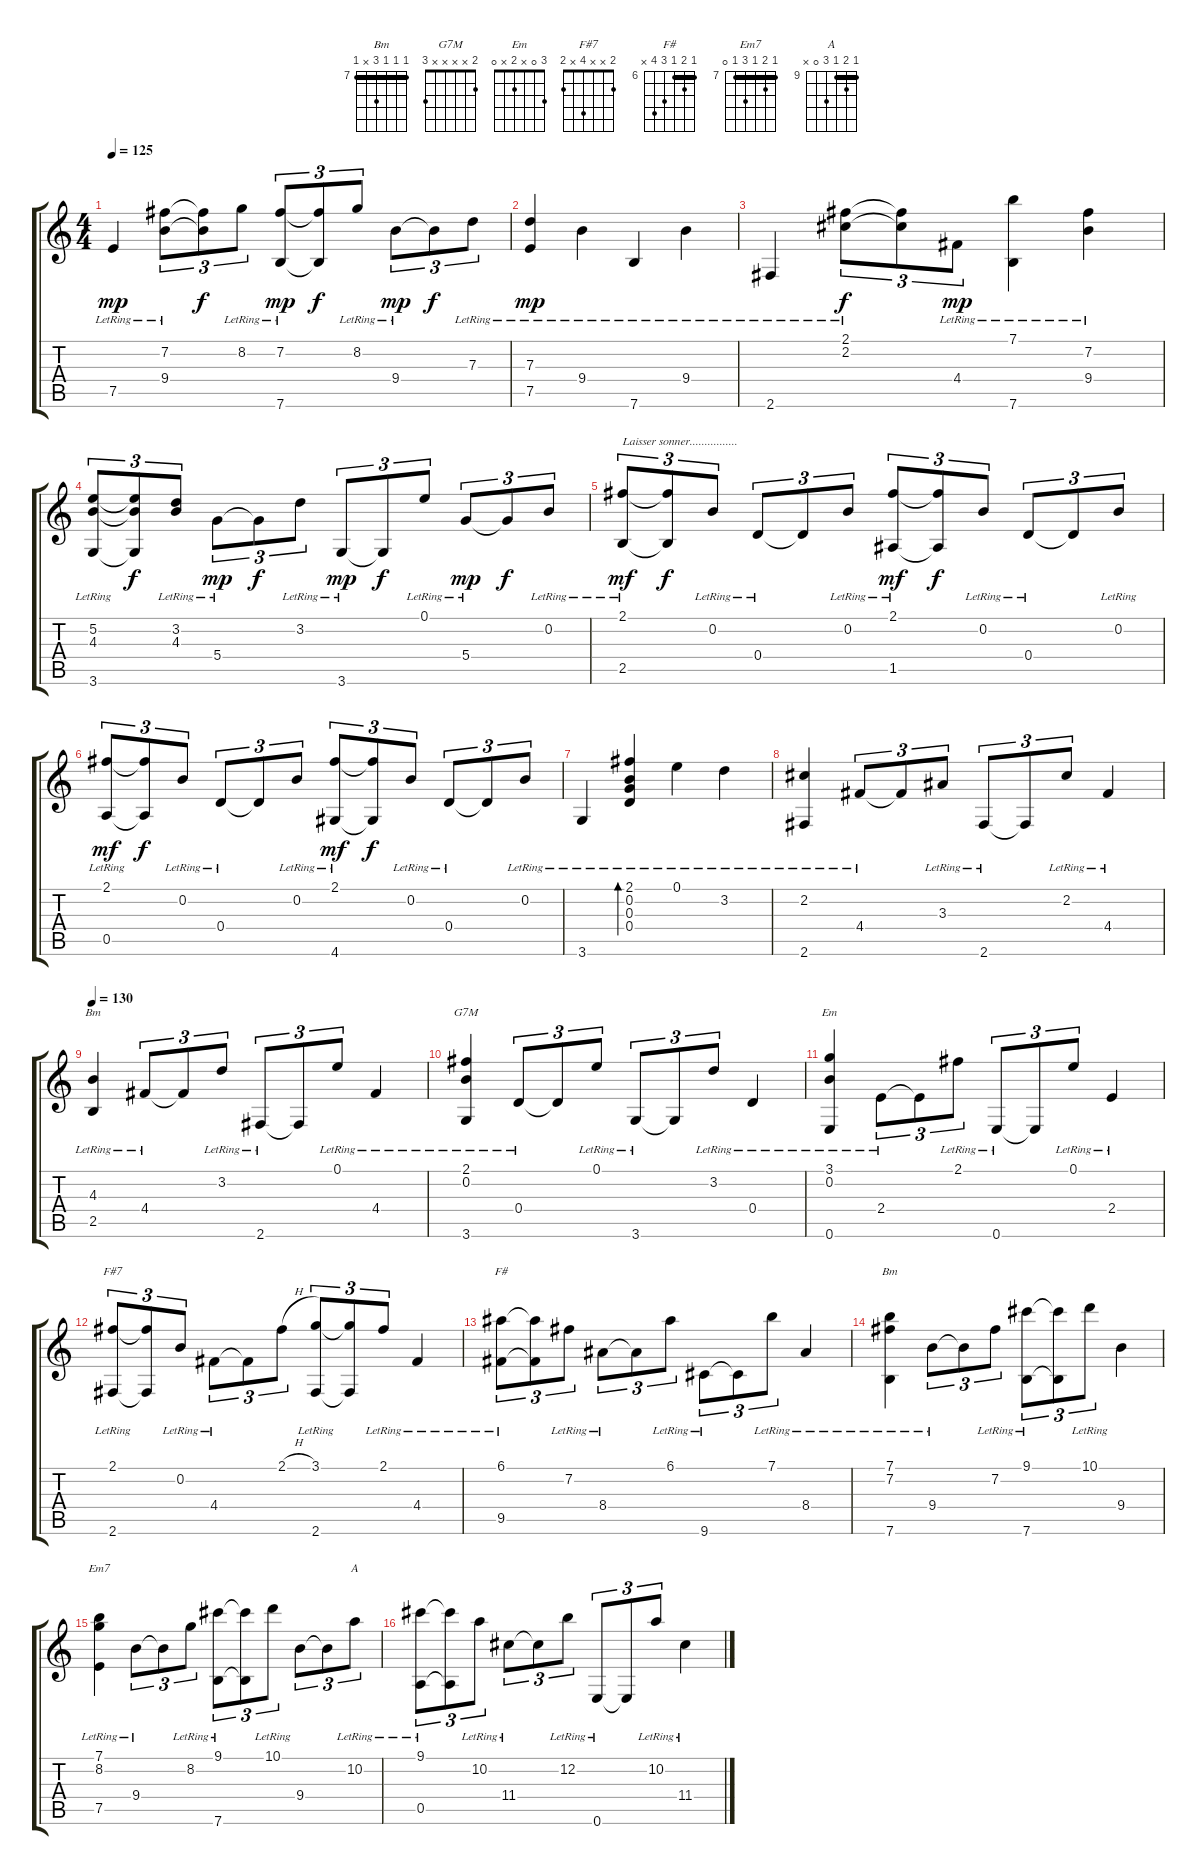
\track "" {instrument acousticguitarsteel}
\staff {score tabs}
\tuning (E4 B3 G3 D3 A2 E2) {hide}
\chord ("Bm" x 3 4 4 2 x)
\chord ("G7M" 2 x x x x 3)
\chord ("Em" 3 0 x 2 x 0)
\chord ("F#7" 2 x x 4 x 2)
\chord ("F#" 6 7 6 8 9 x) {firstfret 6 barre 6}
\chord ("Bm" 7 7 7 9 x 7) {firstfret 7 barre 7}
\chord ("Em7" 7 8 7 9 7 0) {firstfret 7 barre 7}
\chord ("A" 9 10 9 11 0 x) {firstfret 9 barre 9}
\ts (4 4)
\tempo 125
\clef g2
\ks c
7.5{lr}.4{dy mp} (7.2{lr} 9.4{lr}).8{tu (3 2)} (7.2{t} 9.4{t}).8{tu (3 2) dy f} 8.2{lr}.8{tu (3 2)} (7.2{lr} 7.6{lr}).8{tu (3 2) dy mp} (7.2{t} 7.6{t}).8{tu (3 2) dy f} 8.2{lr}.8{tu (3 2)} 9.4{lr}.8{tu (3 2) dy mp} 9.4{t}.8{tu (3 2) dy f} 7.3{lr}.8{tu (3 2)} |
(7.3{lr} 7.5{lr}).4{dy mp} 9.4{lr}.4 7.6{lr}.4 9.4{lr}.4 |
2.6{lr}.4 (2.1{lr} 2.2{lr}).8{tu (3 2) dy f} (2.1{t} 2.2{t}).8{tu (3 2)} 4.4{lr}.8{tu (3 2) dy mp} (7.1{lr} 7.6{lr}).4 (7.2{lr} 9.4{lr}).4 |
(5.2{lr} 4.3{lr} 3.6{lr}).8{tu (3 2)} (5.2{t} 4.3{t} 3.6{t}).8{tu (3 2) dy f} (3.2{lr} 4.3{lr}).8{tu (3 2)} 5.4{lr}.8{tu (3 2) dy mp} 5.4{t}.8{tu (3 2) dy f} 3.2{lr}.8{tu (3 2)} 3.6{lr}.8{tu (3 2) dy mp} 3.6{t}.8{tu (3 2) dy f} 0.1{lr}.8{tu (3 2)} 5.4{lr}.8{tu (3 2) dy mp} 5.4{t}.8{tu (3 2) dy f} 0.2{lr}.8{tu (3 2)} |
(2.1{lr} 2.5{lr}).8{tu (3 2) txt "Laisser sonner................" dy mf} (2.1{t} 2.5{t}).8{tu (3 2) dy f} 0.2{lr}.8{tu (3 2)} 0.4{lr}.8{tu (3 2)} 0.4{t}.8{tu (3 2)} 0.2{lr}.8{tu (3 2)} (2.1{lr} 1.5{lr}).8{tu (3 2) dy mf} (2.1{t} 1.5{t}).8{tu (3 2) dy f} 0.2{lr}.8{tu (3 2)} 0.4{lr}.8{tu (3 2)} 0.4{t}.8{tu (3 2)} 0.2{lr}.8{tu (3 2)} |
(2.1{lr} 0.5{lr}).8{tu (3 2) dy mf} (2.1{t} 0.5{t}).8{tu (3 2) dy f} 0.2{lr}.8{tu (3 2)} 0.4{lr}.8{tu (3 2)} 0.4{t}.8{tu (3 2)} 0.2{lr}.8{tu (3 2)} (2.1{lr} 4.6{lr}).8{tu (3 2) dy mf} (2.1{t} 4.6{t}).8{tu (3 2) dy f} 0.2{lr}.8{tu (3 2)} 0.4{lr}.8{tu (3 2)} 0.4{t}.8{tu (3 2)} 0.2{lr}.8{tu (3 2)} |
3.6{lr}.4 (2.1{lr} 0.2{lr} 0.3{lr} 0.4{lr}).4{bd 240} 0.1{lr}.4 3.2{lr}.4 |
(2.2{lr} 2.6{lr}).4 4.4{lr}.8{tu (3 2)} 4.4{t}.8{tu (3 2)} 3.3{lr}.8{tu (3 2)} 2.6{lr}.8{tu (3 2)} 2.6{t}.8{tu (3 2)} 2.2{lr}.8{tu (3 2)} 4.4{lr}.4 |
\tempo 130
(4.3{lr} 2.5{lr}).4{ch "Bm"} 4.4{lr}.8{tu (3 2)} 4.4{t}.8{tu (3 2)} 3.2{lr}.8{tu (3 2)} 2.6{lr}.8{tu (3 2)} 2.6{t}.8{tu (3 2)} 0.1{lr}.8{tu (3 2)} 4.4{lr}.4 |
(2.1{lr} 0.2{lr} 3.6{lr}).4{ch "G7M"} 0.4{lr}.8{tu (3 2)} 0.4{t}.8{tu (3 2)} 0.1{lr}.8{tu (3 2)} 3.6{lr}.8{tu (3 2)} 3.6{t}.8{tu (3 2)} 3.2{lr}.8{tu (3 2)} 0.4{lr}.4 |
(3.1{lr} 0.2{lr} 0.6{lr}).4{ch "Em"} 2.4{lr}.8{tu (3 2)} 2.4{t}.8{tu (3 2)} 2.1{lr}.8{tu (3 2)} 0.6{lr}.8{tu (3 2)} 0.6{t}.8{tu (3 2)} 0.1{lr}.8{tu (3 2)} 2.4{lr}.4 |
(2.1{lr} 2.6{lr}).8{tu (3 2) ch "F#7"} (2.1{t} 2.6{t}).8{tu (3 2)} 0.2{lr}.8{tu (3 2)} 4.4{lr}.8{tu (3 2)} 4.4{t}.8{tu (3 2)} 2.1{h}.8{tu (3 2)} (3.1{lr} 2.6{lr}).8{tu (3 2)} (3.1{t} 2.6{t}).8{tu (3 2)} 2.1{lr}.8{tu (3 2)} 4.4{lr}.4 |
(6.1{lr} 9.5{lr}).8{tu (3 2) ch "F#"} (6.1{t} 9.5{t}).8{tu (3 2)} 7.2{lr}.8{tu (3 2)} 8.4{lr}.8{tu (3 2)} 8.4{t}.8{tu (3 2)} 6.1{lr}.8{tu (3 2)} 9.6{lr}.8{tu (3 2)} 9.6{t}.8{tu (3 2)} 7.1{lr}.8{tu (3 2)} 8.4{lr}.4 |
(7.1{lr} 7.2{lr} 7.6{lr}).4{ch "Bm"} 9.4{lr}.8{tu (3 2)} 9.4{t}.8{tu (3 2)} 7.2{lr}.8{tu (3 2)} (9.1{lr} 7.6{lr}).8{tu (3 2)} (9.1{t} 7.6{t}).8{tu (3 2)} 10.1{lr}.8{tu (3 2)} 9.4.4 |
(7.1{lr} 8.2{lr} 7.5{lr}).4{ch "Em7"} 9.4{lr}.8{tu (3 2)} 9.4{t}.8{tu (3 2)} 8.2{lr}.8{tu (3 2)} (9.1{lr} 7.6{lr}).8{tu (3 2)} (9.1{t} 7.6{t}).8{tu (3 2)} 10.1{lr}.8{tu (3 2)} 9.4.8{tu (3 2)} 9.4{t}.8{tu (3 2)} 10.2{lr}.8{tu (3 2) ch "A"} |
(9.1{lr} 0.5{lr}).8{tu (3 2)} (9.1{t} 0.5{t}).8{tu (3 2)} 10.2{lr}.8{tu (3 2)} 11.4{lr}.8{tu (3 2)} 11.4{t}.8{tu (3 2)} 12.2{lr}.8{tu (3 2)} 0.6{lr}.8{tu (3 2)} 0.6{t}.8{tu (3 2)} 10.2{lr}.8{tu (3 2)} 11.4{lr}.4
